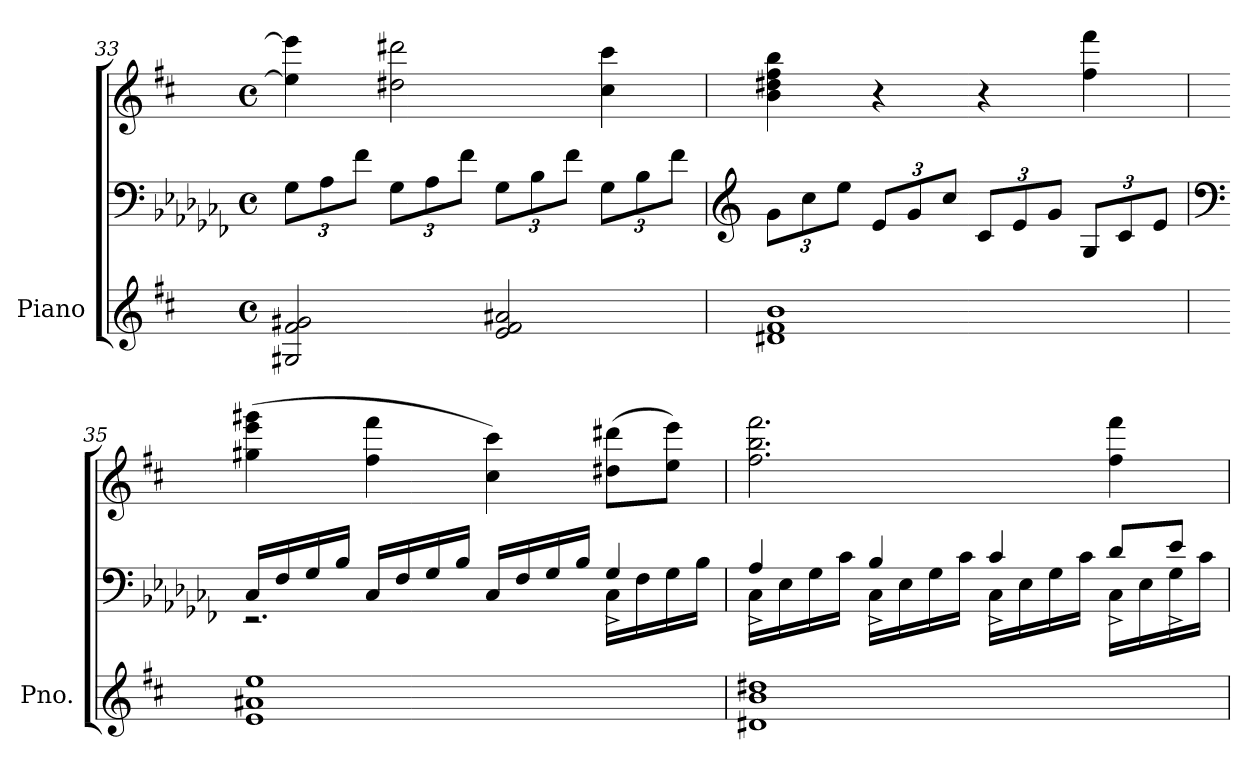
**kern	**kern	**kern
*part1	*part1	*part1
*staff3	*staff2	*staff1
*I"Piano	*	*
*I'Pno.	*	*
*clefG2	*clefF4	*clefG2
*k[f#c#]	*k[b-e-a-d-g-c-f-]	*k[f#c#]
*M4/4	*M4/4	*M4/4
*met(c)	*met(c)	*met(c)
*	*Xbrackettup	*
=33	=33	=33
2G#X/ 2f#/ 2g#X/	12G-\L	4ee\] 4eee\]
.	12A-\	.
.	12f-\J	.
.	12G-\L	2dd#X\ 2ddd#X\
.	12A-\	.
.	12f-\J	.
2e/ 2f#/ 2a#X/	12G-\L	.
.	12B-\	.
.	12f-\J	.
.	12G-\L	4cc#\ 4ccc#\
.	12B-\	.
.	12f-\J	.
=34	=34	=34
*	*clefG2	*
1d#X 1f# 1b	12g-\L	4b\ 4dd#X\ 4ff#\ 4bb\
.	12cc-\	.
.	12ee-\J	.
.	12e-/L	4r
.	12g-/	.
.	12cc-/J	.
.	12c-/L	4r
.	12e-/	.
.	12g-/J	.
.	12G-/L	4ff#\ 4fff#\
.	12c-/	.
.	12e-/J	.
!!LO:PB:g=z
=35	=35	=35
*	*clefF4	*
*	*^	*
1e 1a#X 1ee	16C-/LL	2.r	(>4gg#X\ 4eee\ 4ggg#X\
.	16F-/	.	.
.	16G-/	.	.
.	16B-/JJ	.	.
.	16C-/LL	.	4ff#\ 4fff#\
.	16F-/	.	.
.	16G-/	.	.
.	16B-/JJ	.	.
.	16C-/LL	.	4cc#\ 4ccc#\)
.	16F-/	.	.
.	16G-/	.	.
.	16B-/JJ	.	.
.	16C-\LL	4G-^/	(>8dd#X\ 8ddd#X\L
.	16F-\	.	.
.	16G-\	.	8ee\ 8eee\J)
.	16B-\JJ	.	.
=36	=36	=36	=36
1d#X 1b 1dd#X	16C-\LL	4A-^/	2.ff#\ 2.bb\ 2.fff#\
.	16E-\	.	.
.	16G-\	.	.
.	16c-\JJ	.	.
.	16C-\LL	4B-^/	.
.	16E-\	.	.
.	16G-\	.	.
.	16c-\JJ	.	.
.	16C-\LL	4c-^/	.
.	16E-\	.	.
.	16G-\	.	.
.	16c-\JJ	.	.
.	16C-\LL	8d-^/L	4ff#\ 4fff#\
.	16E-\	.	.
.	16G-\	8e-^/J	.
.	16c-\JJ	.	.
*	*v	*v	*
=	=	=
*-	*-	*-
